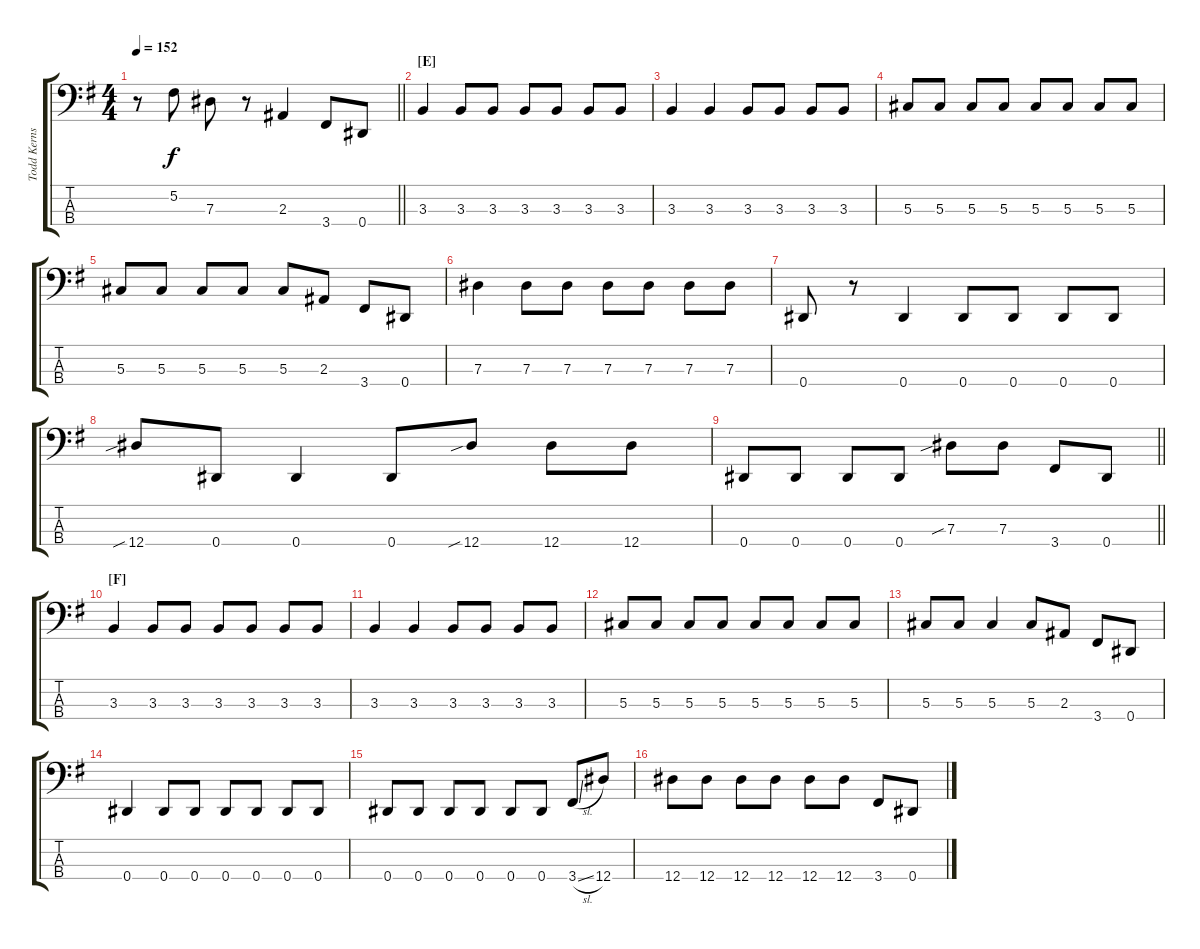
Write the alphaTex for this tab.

\track ("Todd Kerns" "Todd Kerns") {instrument electricbasspick}
\staff {score tabs}
\tuning (Gb2 Db2 Ab1 Eb1) {hide}
\ts (4 4)
\tempo 152
\clef f4
\barLineRight lightlight
\ks eminor
r.8{dy f} 5.2.8 7.3.8 r.8 2.3.4 3.4.8 0.4.8 |
\section ("" "[E]")
3.3.4 3.3.8 3.3.8 3.3.8 3.3.8 3.3.8 3.3.8 |
3.3.4 3.3.4 3.3.8 3.3.8 3.3.8 3.3.8 |
5.3.8 5.3.8 5.3.8 5.3.8 5.3.8 5.3.8 5.3.8 5.3.8 |
5.3.8 5.3.8 5.3.8 5.3.8 5.3.8 2.3.8 3.4.8 0.4.8 |
7.3.4 7.3.8 7.3.8 7.3.8 7.3.8 7.3.8 7.3.8 |
0.4.8 r.8 0.4.4 0.4.8 0.4.8 0.4.8 0.4.8 |
12.4{sib}.8 0.4.8 0.4.4 0.4.8 12.4{sib}.8 12.4.8 12.4.8 |
\barLineRight lightlight
0.4.8 0.4.8 0.4.8 0.4.8 7.3{sib}.8 7.3.8 3.4.8 0.4.8 |
\section ("" "[F]")
3.3.4 3.3.8 3.3.8 3.3.8 3.3.8 3.3.8 3.3.8 |
3.3.4 3.3.4 3.3.8 3.3.8 3.3.8 3.3.8 |
5.3.8 5.3.8 5.3.8 5.3.8 5.3.8 5.3.8 5.3.8 5.3.8 |
5.3.8 5.3.8 5.3.4 5.3.8 2.3.8 3.4.8 0.4.8 |
0.4.4 0.4.8 0.4.8 0.4.8 0.4.8 0.4.8 0.4.8 |
0.4.8 0.4.8 0.4.8 0.4.8 0.4.8 0.4.8 3.4{sl}.8 12.4.8 |
12.4.8 12.4.8 12.4.8 12.4.8 12.4.8 12.4.8 3.4.8 0.4.8
